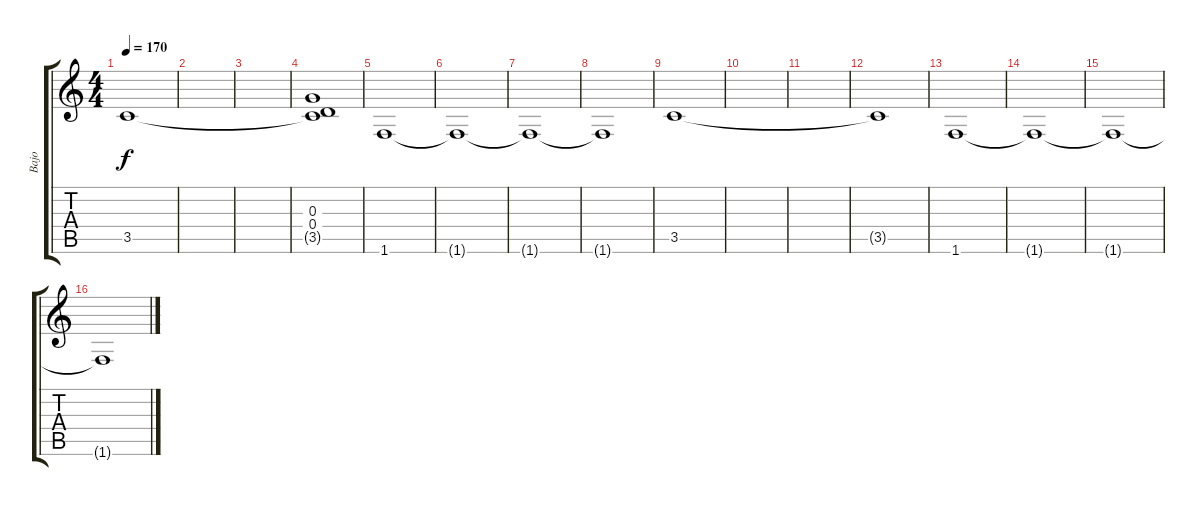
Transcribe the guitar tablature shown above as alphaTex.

\track ("Bajo" "Bajo") {instrument electricbasspick}
\staff {score tabs}
\tuning (E4 B3 G3 D3 A2 E2) {hide}
\ts (4 4)
\tempo 170
\clef g2
\ks c
3.5.1{dy f} |
|
|
(0.3 0.4 3.5{t}).1 |
1.6.1 |
1.6{t}.1 |
1.6{t}.1 |
1.6{t}.1 |
3.5.1 |
|
|
3.5{t}.1 |
1.6.1 |
1.6{t}.1 |
1.6{t}.1 |
1.6{t}.1
